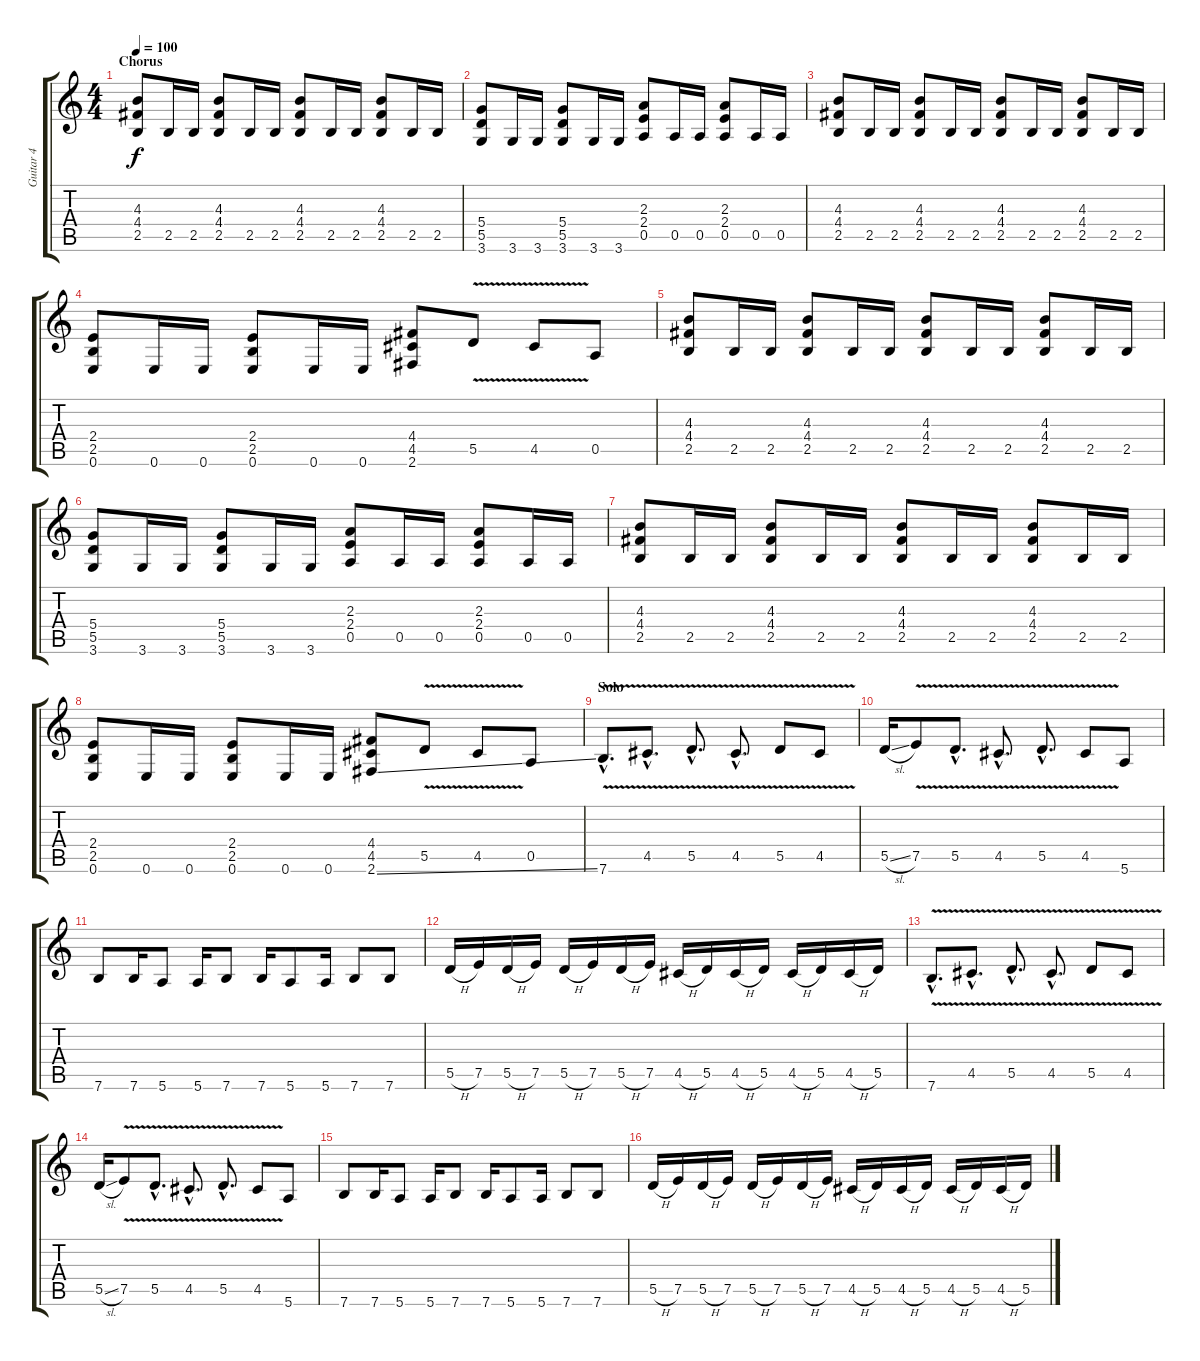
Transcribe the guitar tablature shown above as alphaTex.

\track ("Guitar 4" "Guitar 4") {instrument distortionguitar}
\staff {score tabs}
\tuning (E4 B3 G3 D3 A2 E2) {hide}
\ts (4 4)
\section ("" "Chorus")
\tempo 100
\clef g2
\ks c
(4.3 4.4 2.5).8{dy f} 2.5.16 2.5.16 (4.3 4.4 2.5).8 2.5.16 2.5.16 (4.3 4.4 2.5).8 2.5.16 2.5.16 (4.3 4.4 2.5).8 2.5.16 2.5.16 |
(5.4 5.5 3.6).8 3.6.16 3.6.16 (5.4 5.5 3.6).8 3.6.16 3.6.16 (2.3 2.4 0.5).8 0.5.16 0.5.16 (2.3 2.4 0.5).8 0.5.16 0.5.16 |
(4.3 4.4 2.5).8 2.5.16 2.5.16 (4.3 4.4 2.5).8 2.5.16 2.5.16 (4.3 4.4 2.5).8 2.5.16 2.5.16 (4.3 4.4 2.5).8 2.5.16 2.5.16 |
(2.4 2.5 0.6).8 0.6.16 0.6.16 (2.4 2.5 0.6).8 0.6.16 0.6.16 (4.4 4.5 2.6).8 5.5{v}.8 4.5{v}.8 0.5.8 |
(4.3 4.4 2.5).8 2.5.16 2.5.16 (4.3 4.4 2.5).8 2.5.16 2.5.16 (4.3 4.4 2.5).8 2.5.16 2.5.16 (4.3 4.4 2.5).8 2.5.16 2.5.16 |
(5.4 5.5 3.6).8 3.6.16 3.6.16 (5.4 5.5 3.6).8 3.6.16 3.6.16 (2.3 2.4 0.5).8 0.5.16 0.5.16 (2.3 2.4 0.5).8 0.5.16 0.5.16 |
(4.3 4.4 2.5).8 2.5.16 2.5.16 (4.3 4.4 2.5).8 2.5.16 2.5.16 (4.3 4.4 2.5).8 2.5.16 2.5.16 (4.3 4.4 2.5).8 2.5.16 2.5.16 |
(2.4 2.5 0.6).8 0.6.16 0.6.16 (2.4 2.5 0.6).8 0.6.16 0.6.16 (4.4 4.5 2.6{ss}).8 5.5{v}.8 4.5{v}.8 0.5.8 |
\section ("" "Solo")
7.6{v hac}.8{d} 4.5{v hac}.8{d} 5.5{v hac}.8{d} 4.5{v hac}.8{d} 5.5{v}.8 4.5{v}.8 |
5.5{sl}.16 7.5{v}.8 5.5{v hac}.8{d} 4.5{v hac}.8{d} 5.5{v hac}.8{d} 4.5{v}.8 5.6.8 |
7.6.8 7.6.16 5.6.8 5.6.16 7.6.8 7.6.16 5.6.8 5.6.16 7.6.8 7.6.8 |
5.5{h}.16 7.5.16 5.5{h}.16 7.5.16 5.5{h}.16 7.5.16 5.5{h}.16 7.5.16 4.5{h}.16 5.5.16 4.5{h}.16 5.5.16 4.5{h}.16 5.5.16 4.5{h}.16 5.5.16 |
7.6{v hac}.8{d} 4.5{v hac}.8{d} 5.5{v hac}.8{d} 4.5{v hac}.8{d} 5.5{v}.8 4.5{v}.8 |
5.5{sl}.16 7.5{v}.8 5.5{v hac}.8{d} 4.5{v hac}.8{d} 5.5{v hac}.8{d} 4.5{v}.8 5.6.8 |
7.6.8 7.6.16 5.6.8 5.6.16 7.6.8 7.6.16 5.6.8 5.6.16 7.6.8 7.6.8 |
5.5{h}.16 7.5.16 5.5{h}.16 7.5.16 5.5{h}.16 7.5.16 5.5{h}.16 7.5.16 4.5{h}.16 5.5.16 4.5{h}.16 5.5.16 4.5{h}.16 5.5.16 4.5{h}.16 5.5.16
